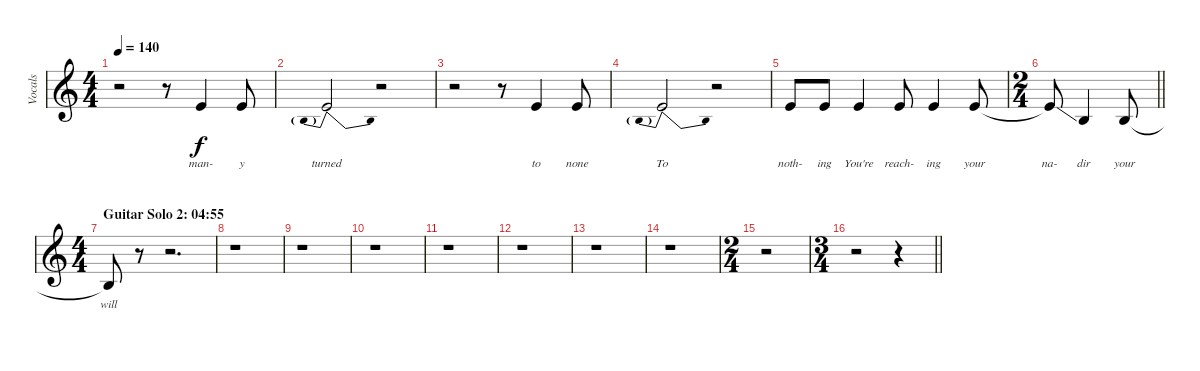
\track ("Vocals" "Vocals") {instrument lead2sawtooth}
\staff {score}
\tuning (E4 B3 G3 D3 A2 E2) {hide}
\ts (4 4)
\tempo 140
\clef g2
\ks c
r.2{dy f} r.8 5.2.4{lyrics (0 "man-") lyrics (1 "") lyrics (2 "") lyrics (3 "") lyrics (4 "")} 5.2.8{lyrics (0 "y") lyrics (1 "") lyrics (2 "") lyrics (3 "") lyrics (4 "")} |
0.2{be (prebendrelease 0 10 60 0)}.2{lyrics (0 "turned") lyrics (1 "") lyrics (2 "") lyrics (3 "") lyrics (4 "")} r.2 |
r.2 r.8 5.2.4{lyrics (0 "to") lyrics (1 "") lyrics (2 "") lyrics (3 "") lyrics (4 "")} 5.2.8{lyrics (0 "none") lyrics (1 "") lyrics (2 "") lyrics (3 "") lyrics (4 "")} |
0.2{be (prebendrelease 0 10 60 0)}.2{lyrics (0 "To") lyrics (1 "") lyrics (2 "") lyrics (3 "") lyrics (4 "")} r.2 |
5.2.8{lyrics (0 "noth-") lyrics (1 "") lyrics (2 "") lyrics (3 "") lyrics (4 "")} 5.2.8{lyrics (0 "ing") lyrics (1 "") lyrics (2 "") lyrics (3 "") lyrics (4 "")} 5.2.4{lyrics (0 "You're") lyrics (1 "") lyrics (2 "") lyrics (3 "") lyrics (4 "")} 5.2.8{lyrics (0 "reach-") lyrics (1 "") lyrics (2 "") lyrics (3 "") lyrics (4 "")} 5.2.4{lyrics (0 "ing") lyrics (1 "") lyrics (2 "") lyrics (3 "") lyrics (4 "")} 5.2.8{lyrics (0 "your") lyrics (1 "") lyrics (2 "") lyrics (3 "") lyrics (4 "")} |
\ts (2 4)
\barLineRight lightlight
5.2{ss t}.8{lyrics (0 "na-") lyrics (1 "") lyrics (2 "") lyrics (3 "") lyrics (4 "")} 0.2.4{lyrics (0 "dir") lyrics (1 "") lyrics (2 "") lyrics (3 "") lyrics (4 "")} 0.2.8{lyrics (0 "your") lyrics (1 "") lyrics (2 "") lyrics (3 "") lyrics (4 "")} |
\ts (4 4)
\section ("" "Guitar Solo 2: 04:55")
0.2{t}.8{lyrics (0 "will") lyrics (1 "") lyrics (2 "") lyrics (3 "") lyrics (4 "")} r.8 r.2{d} |
r.1 |
r.1 |
r.1 |
r.1 |
r.1 |
r.1 |
r.1 |
\ts (2 4)
r.2 |
\ts (3 4)
\barLineRight lightlight
r.2 r.4
